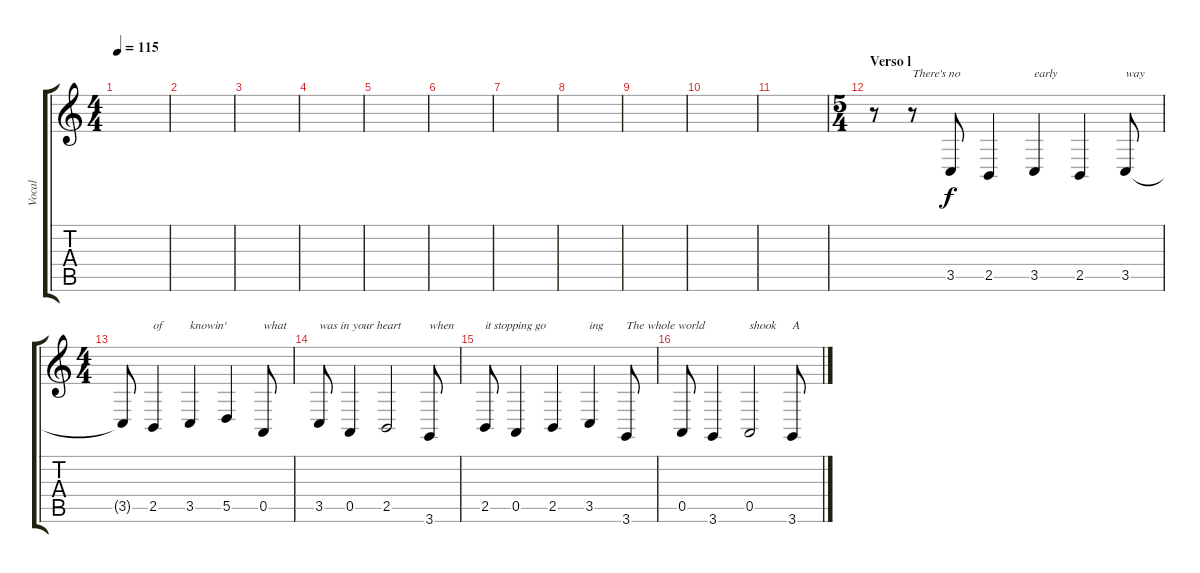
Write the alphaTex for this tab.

\track ("Vocal" "Vocal") {instrument acousticgrandpiano}
\staff {score tabs}
\tuning (E4 B3 G3 D3 A2 E2) {hide}
\ts (4 4)
\tempo 115
\clef g2
\ks c
|
|
|
|
|
|
|
|
|
|
|
\ts (5 4)
\section ("" "Verso l")
r.8 r.8{txt "There's no"} 3.5.8 2.5.4 3.5.4{txt "early"} 2.5.4 3.5.8{txt "way"} |
\ts (4 4)
3.5{t}.8 2.5.4{txt "of"} 3.5.4{txt "knowin' "} 5.5.4 0.5.8{txt "what"} |
3.5.8{txt "was in your heart"} 0.5.4 2.5.2 3.6.8{txt "when"} |
2.5.8{txt "it stopping go"} 0.5.4 2.5.4 3.5.4{txt "ing"} 3.6.8{txt "The whole world"} |
0.5.8 3.6.4 0.5.2{txt "shook"} 3.6.8{txt "A"}
